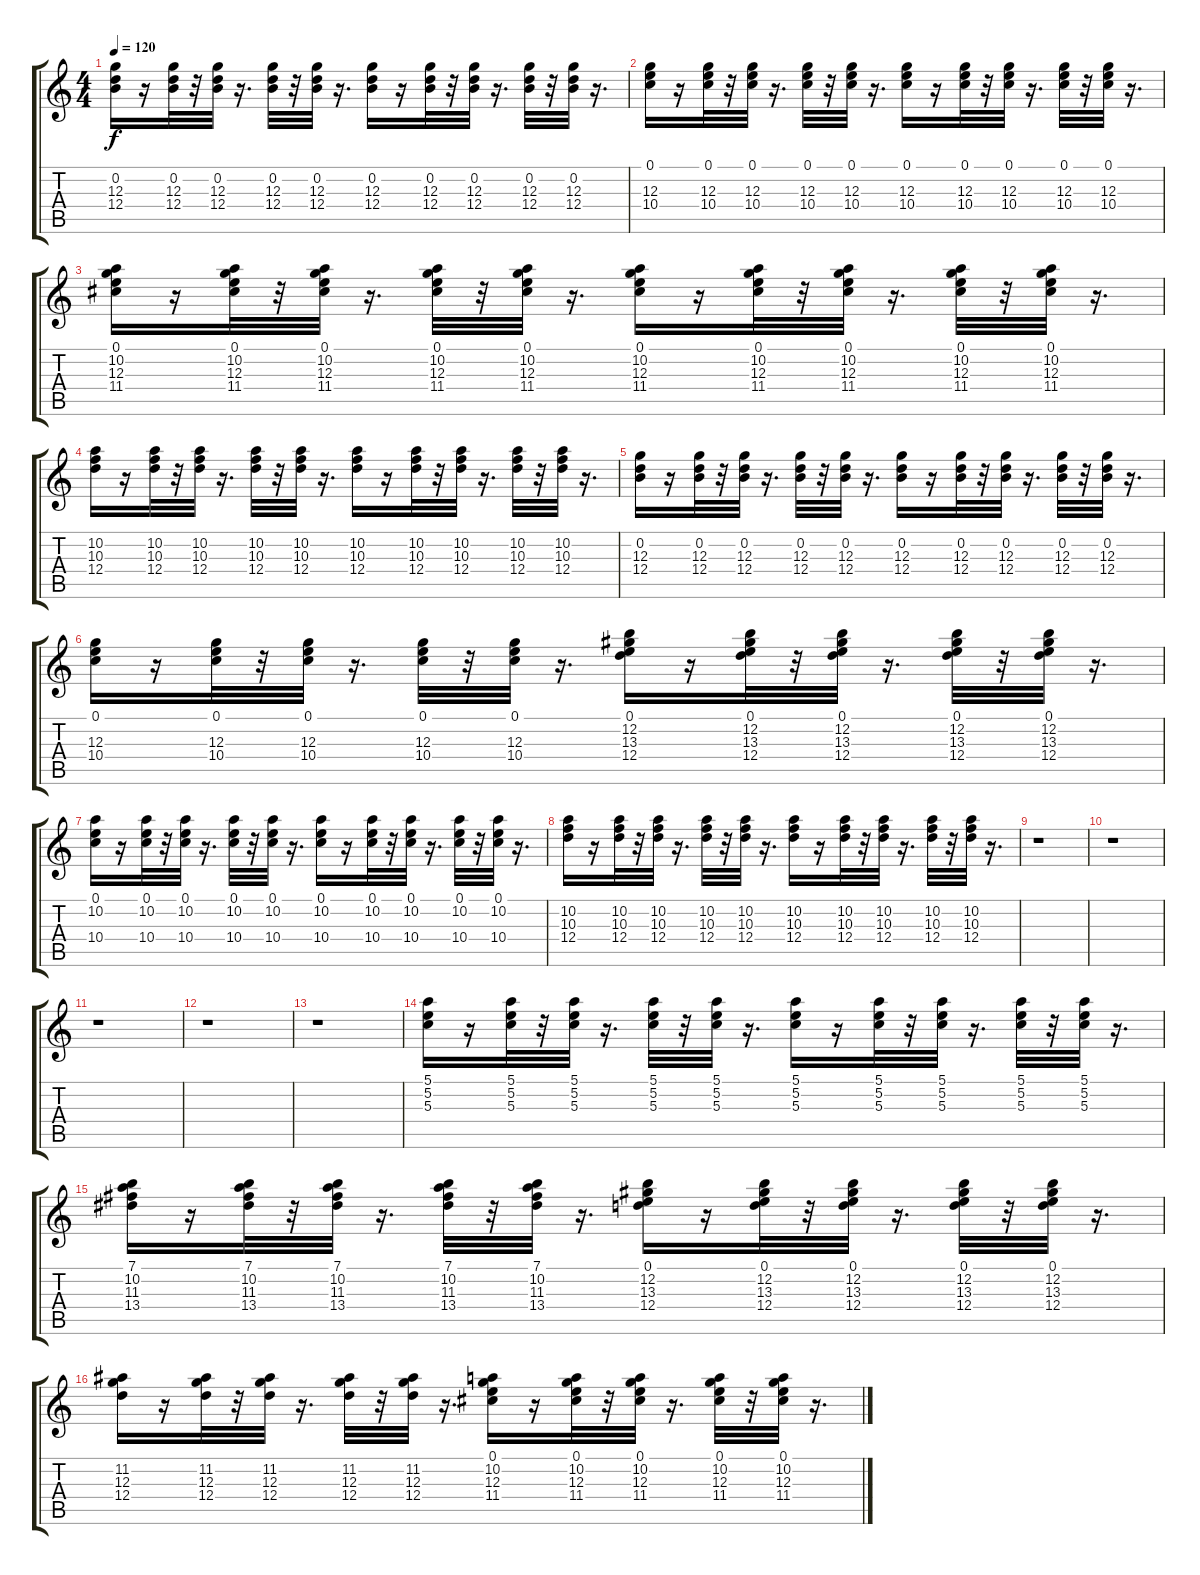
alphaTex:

\track "" {instrument electricguitarjazz}
\staff {score tabs}
\tuning (E4 B3 G3 D3 A2 E2) {hide}
\ts (4 4)
\tempo 120
\clef g2
\ks c
(0.2 12.3 12.4).16{dy f} r.16 (0.2 12.3 12.4).32 r.32 (0.2 12.3 12.4).32 r.16{d} (0.2 12.3 12.4).32 r.32 (0.2 12.3 12.4).32 r.16{d} (0.2 12.3 12.4).16 r.16 (0.2 12.3 12.4).32 r.32 (0.2 12.3 12.4).32 r.16{d} (0.2 12.3 12.4).32 r.32 (0.2 12.3 12.4).32 r.16{d} |
(0.1 12.3 10.4).16 r.16 (0.1 12.3 10.4).32 r.32 (0.1 12.3 10.4).32 r.16{d} (0.1 12.3 10.4).32 r.32 (0.1 12.3 10.4).32 r.16{d} (0.1 12.3 10.4).16 r.16 (0.1 12.3 10.4).32 r.32 (0.1 12.3 10.4).32 r.16{d} (0.1 12.3 10.4).32 r.32 (0.1 12.3 10.4).32 r.16{d} |
(0.1 10.2 12.3 11.4).16 r.16 (0.1 10.2 12.3 11.4).32 r.32 (0.1 10.2 12.3 11.4).32 r.16{d} (0.1 10.2 12.3 11.4).32 r.32 (0.1 10.2 12.3 11.4).32 r.16{d} (0.1 10.2 12.3 11.4).16 r.16 (0.1 10.2 12.3 11.4).32 r.32 (0.1 10.2 12.3 11.4).32 r.16{d} (0.1 10.2 12.3 11.4).32 r.32 (0.1 10.2 12.3 11.4).32 r.16{d} |
(10.2 10.3 12.4).16 r.16 (10.2 10.3 12.4).32 r.32 (10.2 10.3 12.4).32 r.16{d} (10.2 10.3 12.4).32 r.32 (10.2 10.3 12.4).32 r.16{d} (10.2 10.3 12.4).16 r.16 (10.2 10.3 12.4).32 r.32 (10.2 10.3 12.4).32 r.16{d} (10.2 10.3 12.4).32 r.32 (10.2 10.3 12.4).32 r.16{d} |
(0.2 12.3 12.4).16 r.16 (0.2 12.3 12.4).32 r.32 (0.2 12.3 12.4).32 r.16{d} (0.2 12.3 12.4).32 r.32 (0.2 12.3 12.4).32 r.16{d} (0.2 12.3 12.4).16 r.16 (0.2 12.3 12.4).32 r.32 (0.2 12.3 12.4).32 r.16{d} (0.2 12.3 12.4).32 r.32 (0.2 12.3 12.4).32 r.16{d} |
(0.1 12.3 10.4).16 r.16 (0.1 12.3 10.4).32 r.32 (0.1 12.3 10.4).32 r.16{d} (0.1 12.3 10.4).32 r.32 (0.1 12.3 10.4).32 r.16{d} (0.1 12.2 13.3 12.4).16 r.16 (0.1 12.2 13.3 12.4).32 r.32 (0.1 12.2 13.3 12.4).32 r.16{d} (0.1 12.2 13.3 12.4).32 r.32 (0.1 12.2 13.3 12.4).32 r.16{d} |
(0.1 10.2 10.4).16 r.16 (0.1 10.2 10.4).32 r.32 (0.1 10.2 10.4).32 r.16{d} (0.1 10.2 10.4).32 r.32 (0.1 10.2 10.4).32 r.16{d} (0.1 10.2 10.4).16 r.16 (0.1 10.2 10.4).32 r.32 (0.1 10.2 10.4).32 r.16{d} (0.1 10.2 10.4).32 r.32 (0.1 10.2 10.4).32 r.16{d} |
(10.2 10.3 12.4).16 r.16 (10.2 10.3 12.4).32 r.32 (10.2 10.3 12.4).32 r.16{d} (10.2 10.3 12.4).32 r.32 (10.2 10.3 12.4).32 r.16{d} (10.2 10.3 12.4).16 r.16 (10.2 10.3 12.4).32 r.32 (10.2 10.3 12.4).32 r.16{d} (10.2 10.3 12.4).32 r.32 (10.2 10.3 12.4).32 r.16{d} |
r.1 |
r.1 |
r.1 |
r.1 |
r.1 |
(5.1 5.2 5.3).16 r.16 (5.1 5.2 5.3).32 r.32 (5.1 5.2 5.3).32 r.16{d} (5.1 5.2 5.3).32 r.32 (5.1 5.2 5.3).32 r.16{d} (5.1 5.2 5.3).16 r.16 (5.1 5.2 5.3).32 r.32 (5.1 5.2 5.3).32 r.16{d} (5.1 5.2 5.3).32 r.32 (5.1 5.2 5.3).32 r.16{d} |
(7.1 10.2 11.3 13.4).16 r.16 (7.1 10.2 11.3 13.4).32 r.32 (7.1 10.2 11.3 13.4).32 r.16{d} (7.1 10.2 11.3 13.4).32 r.32 (7.1 10.2 11.3 13.4).32 r.16{d} (0.1 12.2 13.3 12.4).16 r.16 (0.1 12.2 13.3 12.4).32 r.32 (0.1 12.2 13.3 12.4).32 r.16{d} (0.1 12.2 13.3 12.4).32 r.32 (0.1 12.2 13.3 12.4).32 r.16{d} |
(11.2 12.3 12.4).16 r.16 (11.2 12.3 12.4).32 r.32 (11.2 12.3 12.4).32 r.16{d} (11.2 12.3 12.4).32 r.32 (11.2 12.3 12.4).32 r.16{d} (0.1 10.2 12.3 11.4).16 r.16 (0.1 10.2 12.3 11.4).32 r.32 (0.1 10.2 12.3 11.4).32 r.16{d} (0.1 10.2 12.3 11.4).32 r.32 (0.1 10.2 12.3 11.4).32 r.16{d}
